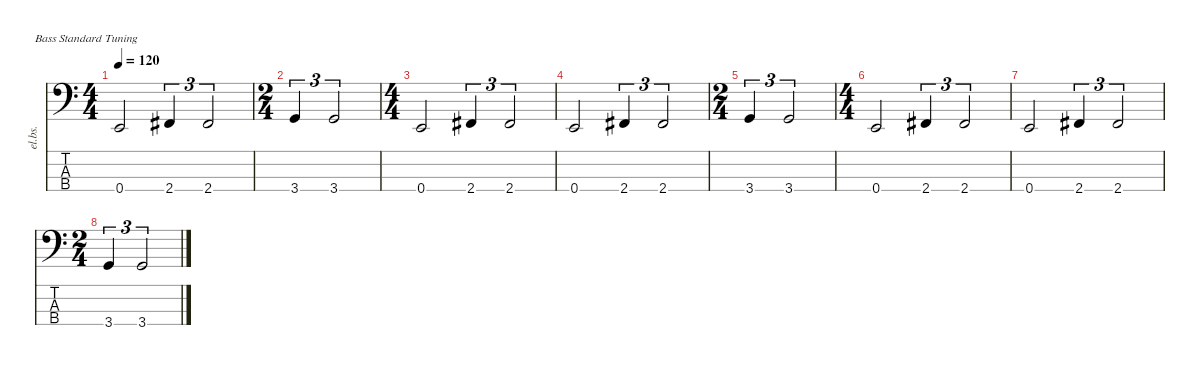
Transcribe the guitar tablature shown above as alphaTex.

\defaultSystemsLayout 4
\hideDynamics
\bracketExtendMode nobrackets
\track ("Bass" "el.bs.") {instrument electricbassfinger}
\staff {score tabs}
\tuning (G2 D2 A1 E1)
\ts (4 4)
\tempo 120
\clef f4
\ks c
0.4.2{dy f} 2.4{acc #}.4{tu (3 2)} 2.4{acc #}.2{tu (3 2)} |
\ts (2 4)
3.4.4{tu (3 2)} 3.4.2{tu (3 2)} |
\ts (4 4)
0.4.2 2.4{acc #}.4{tu (3 2)} 2.4{acc #}.2{tu (3 2)} |
0.4.2 2.4{acc #}.4{tu (3 2)} 2.4{acc #}.2{tu (3 2)} |
\ts (2 4)
3.4.4{tu (3 2)} 3.4.2{tu (3 2)} |
\ts (4 4)
0.4.2 2.4{acc #}.4{tu (3 2)} 2.4{acc #}.2{tu (3 2)} |
0.4.2 2.4{acc #}.4{tu (3 2)} 2.4{acc #}.2{tu (3 2)} |
\ts (2 4)
3.4.4{tu (3 2)} 3.4.2{tu (3 2)}
